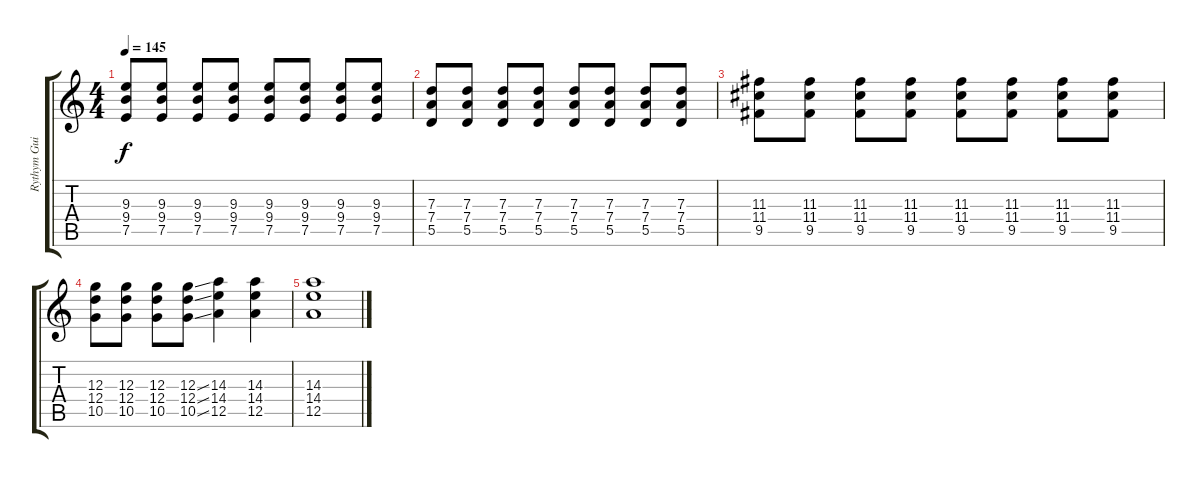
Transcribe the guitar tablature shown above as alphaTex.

\track ("Rythym Guitar" "Rythym Gui") {instrument distortionguitar}
\staff {score tabs}
\tuning (E4 B3 G3 D3 A2 E2) {hide}
\ts (4 4)
\tempo 145
\clef g2
\ks c
(9.3 9.4 7.5).8{dy f} (9.3 9.4 7.5).8 (9.3 9.4 7.5).8 (9.3 9.4 7.5).8 (9.3 9.4 7.5).8 (9.3 9.4 7.5).8 (9.3 9.4 7.5).8 (9.3 9.4 7.5).8 |
(7.3 7.4 5.5).8 (7.3 7.4 5.5).8 (7.3 7.4 5.5).8 (7.3 7.4 5.5).8 (7.3 7.4 5.5).8 (7.3 7.4 5.5).8 (7.3 7.4 5.5).8 (7.3 7.4 5.5).8 |
(11.3 11.4 9.5).8 (11.3 11.4 9.5).8 (11.3 11.4 9.5).8 (11.3 11.4 9.5).8 (11.3 11.4 9.5).8 (11.3 11.4 9.5).8 (11.3 11.4 9.5).8 (11.3 11.4 9.5).8 |
(12.3 12.4 10.5).8 (12.3 12.4 10.5).8 (12.3 12.4 10.5).8 (12.3{ss} 12.4{ss} 10.5{ss}).8 (14.3 14.4 12.5).4 (14.3 14.4 12.5).4 |
(14.3 14.4 12.5).1
